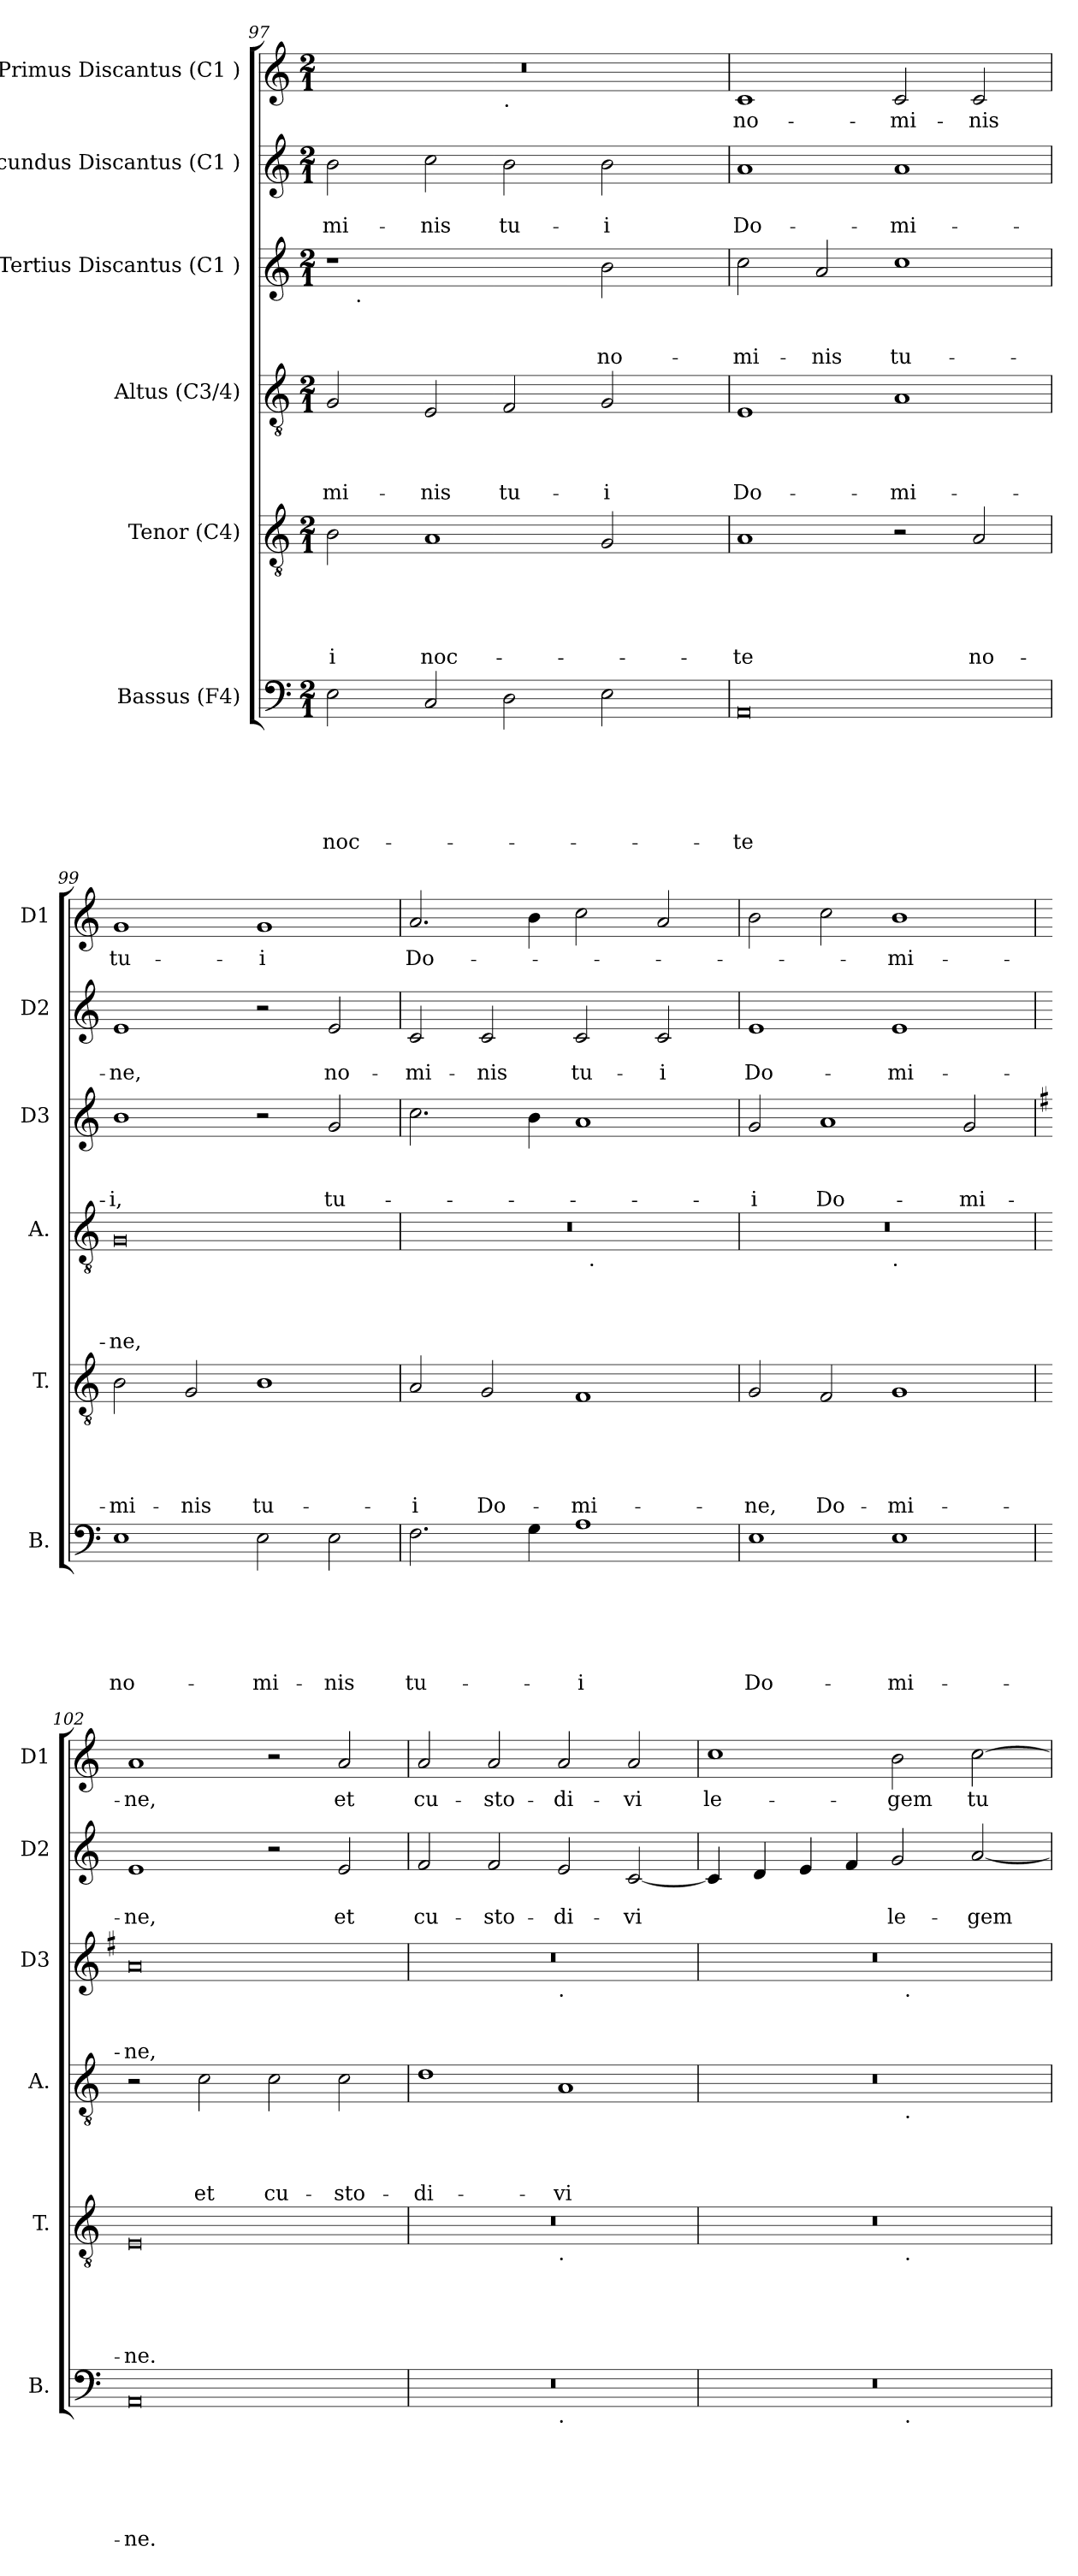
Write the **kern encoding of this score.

**kern	**text	**text	**text	**text	**text	**text	**kern	**text	**text	**text	**text	**text	**kern	**text	**text	**text	**text	**kern	**text	**text	**text	**kern	**text	**text	**kern	**text
*part6	*part6	*part6	*part6	*part6	*part6	*part6	*part5	*part5	*part5	*part5	*part5	*part5	*part4	*part4	*part4	*part4	*part4	*part3	*part3	*part3	*part3	*part2	*part2	*part2	*part1	*part1
*staff6	*staff6	*staff6	*staff6	*staff6	*staff6	*staff6	*staff5	*staff5	*staff5	*staff5	*staff5	*staff5	*staff4	*staff4	*staff4	*staff4	*staff4	*staff3	*staff3	*staff3	*staff3	*staff2	*staff2	*staff2	*staff1	*staff1
*I"Bassus (F4)	*	*	*	*	*	*	*I"Tenor (C4)	*	*	*	*	*	*I"Altus (C3/4)	*	*	*	*	*I"Tertius Discantus (C1 )	*	*	*	*I"Secundus Discantus (C1 )	*	*	*I"Primus Discantus (C1 )	*
*I'B.	*	*	*	*	*	*	*I'T.	*	*	*	*	*	*I'A.	*	*	*	*	*I'D3	*	*	*	*I'D2	*	*	*I'D1	*
*clefF4	*	*	*	*	*	*	*clefGv2	*	*	*	*	*	*clefGv2	*	*	*	*	*clefG2	*	*	*	*clefG2	*	*	*clefG2	*
*k[]	*	*	*	*	*	*	*k[]	*	*	*	*	*	*k[]	*	*	*	*	*k[]	*	*	*	*k[]	*	*	*k[]	*
*C:	*	*	*	*	*	*	*C:	*	*	*	*	*	*C:	*	*	*	*	*C:	*	*	*	*C:	*	*	*C:	*
*M2/1	*	*	*	*	*	*	*M2/1	*	*	*	*	*	*M2/1	*	*	*	*	*M2/1	*	*	*	*M2/1	*	*	*M2/1	*
=97	=97	=97	=97	=97	=97	=97	=97	=97	=97	=97	=97	=97	=97	=97	=97	=97	=97	=97	=97	=97	=97	=97	=97	=97	=97	=97
!	!	!	!	!	!	!LO:LY:b	!	!	!	!	!	!LO:LY:b	!	!	!	!	!LO:LY:b	!	!	!	!	!	!	!LO:LY:b	!	!
*	*	*	*	*	*	*	*	*	*	*	*	*	*	*	*	*	*	*^	*	*	*	*	*	*	*^	*
2E\	.	.	.	.	.	noc-	2B\	.	.	.	.	-i	2G/	.	.	.	-mi-	1r	16.ryy	.	.	.	2b\	.	-mi-	0r	1ryy	.
!	!	!	!	!	!	!	!	!	!	!	!	!	!	!	!	!	!	!	!LO:TX:b:t=.	!	!	!	!	!	!	!	!	!
.	.	.	.	.	.	.	.	.	.	.	.	.	.	.	.	.	.	.	1ryy	.	.	.	.	.	.	.	.	.
!	!	!	!	!	!	!	!	!	!	!	!	!LO:LY:b	!	!	!	!	!LO:LY:b	!	!	!	!	!	!	!	!LO:LY:b	!	!	!
2C/	.	.	.	.	.	.	1A	.	.	.	.	noc-	2E/	.	.	.	-nis	.	.	.	.	.	2cc\	.	-nis	.	.	.
!	!	!	!	!	!	!	!	!	!	!	!	!	!	!	!	!	!	!	!	!	!	!	!	!	!	!	!LO:TX:b:t=.	!
!	!	!	!	!	!	!	!	!	!	!	!	!	!	!	!	!	!LO:LY:b	!	!	!	!	!	!	!	!LO:LY:b	!	!	!
2D\	.	.	.	.	.	.	.	.	.	.	.	.	2F/	.	.	.	tu-	2ryy	.	.	.	.	2b\	.	tu-	.	1ryy	.
.	.	.	.	.	.	.	.	.	.	.	.	.	.	.	.	.	.	.	2ryy	.	.	.	.	.	.	.	.	.
!	!	!	!	!	!	!	!	!	!	!	!	!	!	!	!	!	!LO:LY:b	!	!	!	!	!LO:LY:b	!	!	!LO:LY:b	!	!	!
2E\	.	.	.	.	.	.	2G/	.	.	.	.	.	2G/	.	.	.	-i	2b\	.	.	.	no-	2b\	.	-i	.	.	.
.	.	.	.	.	.	.	.	.	.	.	.	.	.	.	.	.	.	.	4ryy	.	.	.	.	.	.	.	.	.
.	.	.	.	.	.	.	.	.	.	.	.	.	.	.	.	.	.	.	8ryy	.	.	.	.	.	.	.	.	.
.	.	.	.	.	.	.	.	.	.	.	.	.	.	.	.	.	.	.	32ryy	.	.	.	.	.	.	.	.	.
=98	=98	=98	=98	=98	=98	=98	=98	=98	=98	=98	=98	=98	=98	=98	=98	=98	=98	=98	=98	=98	=98	=98	=98	=98	=98	=98	=98	=98
!	!	!	!	!	!	!LO:LY:b:rj	!	!	!	!	!	!LO:LY:b	!	!	!	!	!LO:LY:b	!	!	!	!	!LO:LY:b	!	!	!LO:LY:b	!	!	!LO:LY:b
*	*	*	*	*	*	*	*	*	*	*	*	*	*	*	*	*	*	*v	*v	*	*	*	*	*	*	*v	*v	*
0AA	.	.	.	.	.	-te	1A	.	.	.	.	-te	1E	.	.	.	Do-	2cc\	.	.	-mi-	1a	.	Do-	1c	no-
!	!	!	!	!	!	!	!	!	!	!	!	!	!	!	!	!	!	!	!	!	!LO:LY:b	!	!	!	!	!
.	.	.	.	.	.	.	.	.	.	.	.	.	.	.	.	.	.	2a/	.	.	-nis	.	.	.	.	.
!	!	!	!	!	!	!	!	!	!	!	!	!	!	!	!	!	!LO:LY:b	!	!	!	!LO:LY:b	!	!	!LO:LY:b	!	!LO:LY:b
.	.	.	.	.	.	.	2r	.	.	.	.	.	1A	.	.	.	-mi-	1cc	.	.	tu-	1a	.	-mi-	2c/	-mi-
!	!	!	!	!	!	!	!	!	!	!	!	!LO:LY:b	!	!	!	!	!	!	!	!	!	!	!	!	!	!LO:LY:b
.	.	.	.	.	.	.	2A/	.	.	.	.	no-	.	.	.	.	.	.	.	.	.	.	.	.	2c/	-nis
=99	=99	=99	=99	=99	=99	=99	=99	=99	=99	=99	=99	=99	=99	=99	=99	=99	=99	=99	=99	=99	=99	=99	=99	=99	=99	=99
!	!	!	!	!	!	!LO:LY:b	!	!	!	!	!	!LO:LY:b	!	!	!	!	!LO:LY:b	!	!	!	!LO:LY:b	!	!	!LO:LY:b	!	!LO:LY:b
1E	.	.	.	.	.	no-	2B\	.	.	.	.	-mi-	0G	.	.	.	-ne,	1b	.	.	-i,	1e	.	-ne,	1g	tu-
!	!	!	!	!	!	!	!	!	!	!	!	!LO:LY:b	!	!	!	!	!	!	!	!	!	!	!	!	!	!
.	.	.	.	.	.	.	2G/	.	.	.	.	-nis	.	.	.	.	.	.	.	.	.	.	.	.	.	.
!	!	!	!	!	!	!LO:LY:b	!	!	!	!	!	!LO:LY:b	!	!	!	!	!	!	!	!	!	!	!	!	!	!LO:LY:b:rj
2E\	.	.	.	.	.	-mi-	1B	.	.	.	.	tu-	.	.	.	.	.	2r	.	.	.	2r	.	.	1g	-i
!	!	!	!	!	!	!LO:LY:b	!	!	!	!	!	!	!	!	!	!	!	!	!	!	!LO:LY:b	!	!	!LO:LY:b	!	!
2E\	.	.	.	.	.	-nis	.	.	.	.	.	.	.	.	.	.	.	2g/	.	.	tu-	2e/	.	no-	.	.
!!LO:PB:g=z
=100	=100	=100	=100	=100	=100	=100	=100	=100	=100	=100	=100	=100	=100	=100	=100	=100	=100	=100	=100	=100	=100	=100	=100	=100	=100	=100
!	!	!	!	!	!	!LO:LY:b	!	!	!	!	!	!LO:LY:b	!	!	!	!	!	!	!	!	!	!	!	!LO:LY:b	!	!LO:LY:b
*	*	*	*	*	*	*	*	*	*	*	*	*	*^	*	*	*	*	*	*	*	*	*	*	*	*	*
2.F\	.	.	.	.	.	tu-	2A/	.	.	.	.	-i	0r	1ryy	.	.	.	.	2.cc\	.	.	.	2c/	.	-mi-	2.a/	Do-
!	!	!	!	!	!	!	!	!	!	!	!	!LO:LY:b	!	!	!	!	!	!	!	!	!	!	!	!	!LO:LY:b	!	!
.	.	.	.	.	.	.	2G/	.	.	.	.	Do-	.	.	.	.	.	.	.	.	.	.	2c/	.	-nis	.	.
4G\	.	.	.	.	.	.	.	.	.	.	.	.	.	.	.	.	.	.	4b\	.	.	.	.	.	.	4b\	.
!	!	!	!	!	!	!LO:LY:b:rj	!	!	!	!	!	!LO:LY:b	!	!	!	!	!	!	!	!	!	!	!	!	!LO:LY:b	!	!
1A	.	.	.	.	.	-i	1F	.	.	.	.	-mi-	.	32ryy	.	.	.	.	1a	.	.	.	2c/	.	tu-	2cc\	.
!	!	!	!	!	!	!	!	!	!	!	!	!	!	!LO:TX:b:t=.	!	!	!	!	!	!	!	!	!	!	!	!	!
.	.	.	.	.	.	.	.	.	.	.	.	.	.	2ryy	.	.	.	.	.	.	.	.	.	.	.	.	.
!	!	!	!	!	!	!	!	!	!	!	!	!	!	!	!	!	!	!	!	!	!	!	!	!	!LO:LY:b	!	!
.	.	.	.	.	.	.	.	.	.	.	.	.	.	.	.	.	.	.	.	.	.	.	2c/	.	-i	2a/	.
.	.	.	.	.	.	.	.	.	.	.	.	.	.	4...ryy	.	.	.	.	.	.	.	.	.	.	.	.	.
=101	=101	=101	=101	=101	=101	=101	=101	=101	=101	=101	=101	=101	=101	=101	=101	=101	=101	=101	=101	=101	=101	=101	=101	=101	=101	=101	=101
!	!	!	!	!	!	!LO:LY:b	!	!	!	!	!	!LO:LY:b	!	!	!	!	!	!	!	!	!	!LO:LY:b	!	!	!LO:LY:b	!	!
1E	.	.	.	.	.	Do-	2G/	.	.	.	.	-ne,	0r	1ryy	.	.	.	.	2g/	.	.	-i	1e	.	Do-	2b\	.
!	!	!	!	!	!	!	!	!	!	!	!	!LO:LY:b	!	!	!	!	!	!	!	!	!	!LO:LY:b	!	!	!	!	!
.	.	.	.	.	.	.	2F/	.	.	.	.	Do-	.	.	.	.	.	.	1a	.	.	Do-	.	.	.	2cc\	.
!	!	!	!	!	!	!	!	!	!	!	!	!	!	!LO:TX:b:t=.	!	!	!	!	!	!	!	!	!	!	!	!	!
!	!	!	!	!	!	!LO:LY:b	!	!	!	!	!	!LO:LY:b	!	!	!	!	!	!	!	!	!	!	!	!	!LO:LY:b	!	!LO:LY:b
1E	.	.	.	.	.	-mi-	1G	.	.	.	.	-mi-	.	1ryy	.	.	.	.	.	.	.	.	1e	.	-mi-	1b	-mi-
!	!	!	!	!	!	!	!	!	!	!	!	!	!	!	!	!	!	!	!	!	!	!LO:LY:b	!	!	!	!	!
.	.	.	.	.	.	.	.	.	.	.	.	.	.	.	.	.	.	.	2g/	.	.	-mi-	.	.	.	.	.
*	*	*	*	*	*	*	*	*	*	*	*	*	*v	*v	*	*	*	*	*	*	*	*	*	*	*	*	*
=102	=102	=102	=102	=102	=102	=102	=102	=102	=102	=102	=102	=102	=102	=102	=102	=102	=102	=102	=102	=102	=102	=102	=102	=102	=102	=102
*	*	*	*	*	*	*	*	*	*	*	*	*	*	*	*	*	*	*k[f#]	*	*	*	*	*	*	*	*
*	*	*	*	*	*	*	*	*	*	*	*	*	*	*	*	*	*	*G:	*	*	*	*	*	*	*	*
*	*	*	*	*	*	*	*	*	*	*	*	*	*^	*	*	*	*	*	*	*	*	*	*	*	*	*
!	!	!	!	!	!	!LO:LY:b	!	!	!	!	!	!LO:LY:b	!	!	!	!	!	!	!	!	!	!LO:LY:b	!	!	!LO:LY:b	!	!LO:LY:b
*	*	*	*	*	*	*	*	*	*	*	*	*	*v	*v	*	*	*	*	*	*	*	*	*	*	*	*	*
0AA	.	.	.	.	.	-ne.	0E	.	.	.	.	-ne.	2r	.	.	.	.	0a	.	.	-ne,	1e	.	-ne,	1a	-ne,
!	!	!	!	!	!	!	!	!	!	!	!	!	!	!	!	!	!LO:LY:b	!	!	!	!	!	!	!	!	!
.	.	.	.	.	.	.	.	.	.	.	.	.	2c\	.	.	.	et	.	.	.	.	.	.	.	.	.
!	!	!	!	!	!	!	!	!	!	!	!	!	!	!	!	!	!LO:LY:b	!	!	!	!	!	!	!	!	!
.	.	.	.	.	.	.	.	.	.	.	.	.	2c\	.	.	.	cu-	.	.	.	.	2r	.	.	2r	.
!	!	!	!	!	!	!	!	!	!	!	!	!	!	!	!	!	!LO:LY:b	!	!	!	!	!	!	!LO:LY:b	!	!LO:LY:b
.	.	.	.	.	.	.	.	.	.	.	.	.	2c\	.	.	.	-sto-	.	.	.	.	2e/	.	et	2a/	et
=103	=103	=103	=103	=103	=103	=103	=103	=103	=103	=103	=103	=103	=103	=103	=103	=103	=103	=103	=103	=103	=103	=103	=103	=103	=103	=103
!	!	!	!	!	!	!	!	!	!	!	!	!	!	!	!	!	!LO:LY:b	!	!	!	!	!	!	!LO:LY:b	!	!LO:LY:b
*^	*	*	*	*	*	*	*^	*	*	*	*	*	*	*	*	*	*	*^	*	*	*	*	*	*	*	*
0r	1ryy	.	.	.	.	.	.	0r	1ryy	.	.	.	.	.	1d	.	.	.	-di-	0r	1ryy	.	.	.	2f/	.	cu-	2a/	cu-
!	!	!	!	!	!	!	!	!	!	!	!	!	!	!	!	!	!	!	!	!	!	!	!	!	!	!	!LO:LY:b	!	!LO:LY:b
.	.	.	.	.	.	.	.	.	.	.	.	.	.	.	.	.	.	.	.	.	.	.	.	.	2f/	.	-sto-	2a/	-sto-
!	!	!	!	!	!	!	!	!	!	!	!	!	!	!	!	!	!	!	!	!	!LO:TX:b:t=.	!	!	!	!	!	!	!	!
!	!	!	!	!	!	!	!	!	!LO:TX:b:t=.	!	!	!	!	!	!	!	!	!	!	!	!	!	!	!	!	!	!	!	!
!	!LO:TX:b:t=.	!	!	!	!	!	!	!	!	!	!	!	!	!	!	!	!	!	!	!	!	!	!	!	!	!	!	!	!
!	!	!	!	!	!	!	!	!	!	!	!	!	!	!	!	!	!	!	!LO:LY:b	!	!	!	!	!	!	!	!LO:LY:b	!	!LO:LY:b
.	1ryy	.	.	.	.	.	.	.	1ryy	.	.	.	.	.	1A	.	.	.	-vi	.	1ryy	.	.	.	2e/	.	-di-	2a/	-di-
!	!	!	!	!	!	!	!	!	!	!	!	!	!	!	!	!	!	!	!	!	!	!	!	!	!	!	!LO:LY:b	!	!LO:LY:b
.	.	.	.	.	.	.	.	.	.	.	.	.	.	.	.	.	.	.	.	.	.	.	.	.	[<2c/	.	-vi	2a/	-vi
!!LO:LB:g=z
=104	=104	=104	=104	=104	=104	=104	=104	=104	=104	=104	=104	=104	=104	=104	=104	=104	=104	=104	=104	=104	=104	=104	=104	=104	=104	=104	=104	=104	=104
*	*	*	*	*	*	*	*	*	*	*	*	*	*	*	*	*	*	*	*	*k[]	*	*	*	*	*	*	*	*	*
*	*	*	*	*	*	*	*	*	*	*	*	*	*	*	*	*	*	*	*	*C:	*	*	*	*	*	*	*	*	*
!	!	!	!	!	!	!	!	!	!	!	!	!	!	!	!	!	!	!	!	!	!	!	!	!	!	!	!	!	!LO:LY:b
*	*	*	*	*	*	*	*	*	*	*	*	*	*	*	*^	*	*	*	*	*	*	*	*	*	*	*	*	*	*
0r	1ryy	.	.	.	.	.	.	0r	1ryy	.	.	.	.	.	0r	1ryy	.	.	.	.	0r	1ryy	.	.	.	4c/]	.	.	1cc	le-
.	.	.	.	.	.	.	.	.	.	.	.	.	.	.	.	.	.	.	.	.	.	.	.	.	.	4d/	.	.	.	.
.	.	.	.	.	.	.	.	.	.	.	.	.	.	.	.	.	.	.	.	.	.	.	.	.	.	4e/	.	.	.	.
.	.	.	.	.	.	.	.	.	.	.	.	.	.	.	.	.	.	.	.	.	.	.	.	.	.	4f/	.	.	.	.
!	!	!	!	!	!	!	!	!	!	!	!	!	!	!	!	!	!	!	!	!	!	!	!	!	!	!	!	!LO:LY:b	!	!LO:LY:b
.	32ryy	.	.	.	.	.	.	.	32ryy	.	.	.	.	.	.	32ryy	.	.	.	.	.	32ryy	.	.	.	2g/	.	le-	2b\	-gem
!	!	!	!	!	!	!	!	!	!	!	!	!	!	!	!	!	!	!	!	!	!	!LO:TX:b:t=.	!	!	!	!	!	!	!	!
!	!	!	!	!	!	!	!	!	!	!	!	!	!	!	!	!LO:TX:b:t=.	!	!	!	!	!	!	!	!	!	!	!	!	!	!
!	!	!	!	!	!	!	!	!	!LO:TX:b:t=.	!	!	!	!	!	!	!	!	!	!	!	!	!	!	!	!	!	!	!	!	!
!	!LO:TX:b:t=.	!	!	!	!	!	!	!	!	!	!	!	!	!	!	!	!	!	!	!	!	!	!	!	!	!	!	!	!	!
.	2ryy	.	.	.	.	.	.	.	2ryy	.	.	.	.	.	.	2ryy	.	.	.	.	.	2ryy	.	.	.	.	.	.	.	.
!	!	!	!	!	!	!	!	!	!	!	!	!	!	!	!	!	!	!	!	!	!	!	!	!	!	!	!	!LO:LY:b	!	!LO:LY:b
.	.	.	.	.	.	.	.	.	.	.	.	.	.	.	.	.	.	.	.	.	.	.	.	.	.	[<2a/	.	-gem	[>2cc\	tu-
.	4...ryy	.	.	.	.	.	.	.	4...ryy	.	.	.	.	.	.	4...ryy	.	.	.	.	.	4...ryy	.	.	.	.	.	.	.	.
*v	*v	*	*	*	*	*	*	*	*	*	*	*	*	*	*v	*v	*	*	*	*	*v	*v	*	*	*	*	*	*	*	*
*	*	*	*	*	*	*	*v	*v	*	*	*	*	*	*	*	*	*	*	*	*	*	*	*	*	*	*	*
=	=	=	=	=	=	=	=	=	=	=	=	=	=	=	=	=	=	=	=	=	=	=	=	=	=	=
*-	*-	*-	*-	*-	*-	*-	*-	*-	*-	*-	*-	*-	*-	*-	*-	*-	*-	*-	*-	*-	*-	*-	*-	*-	*-	*-
